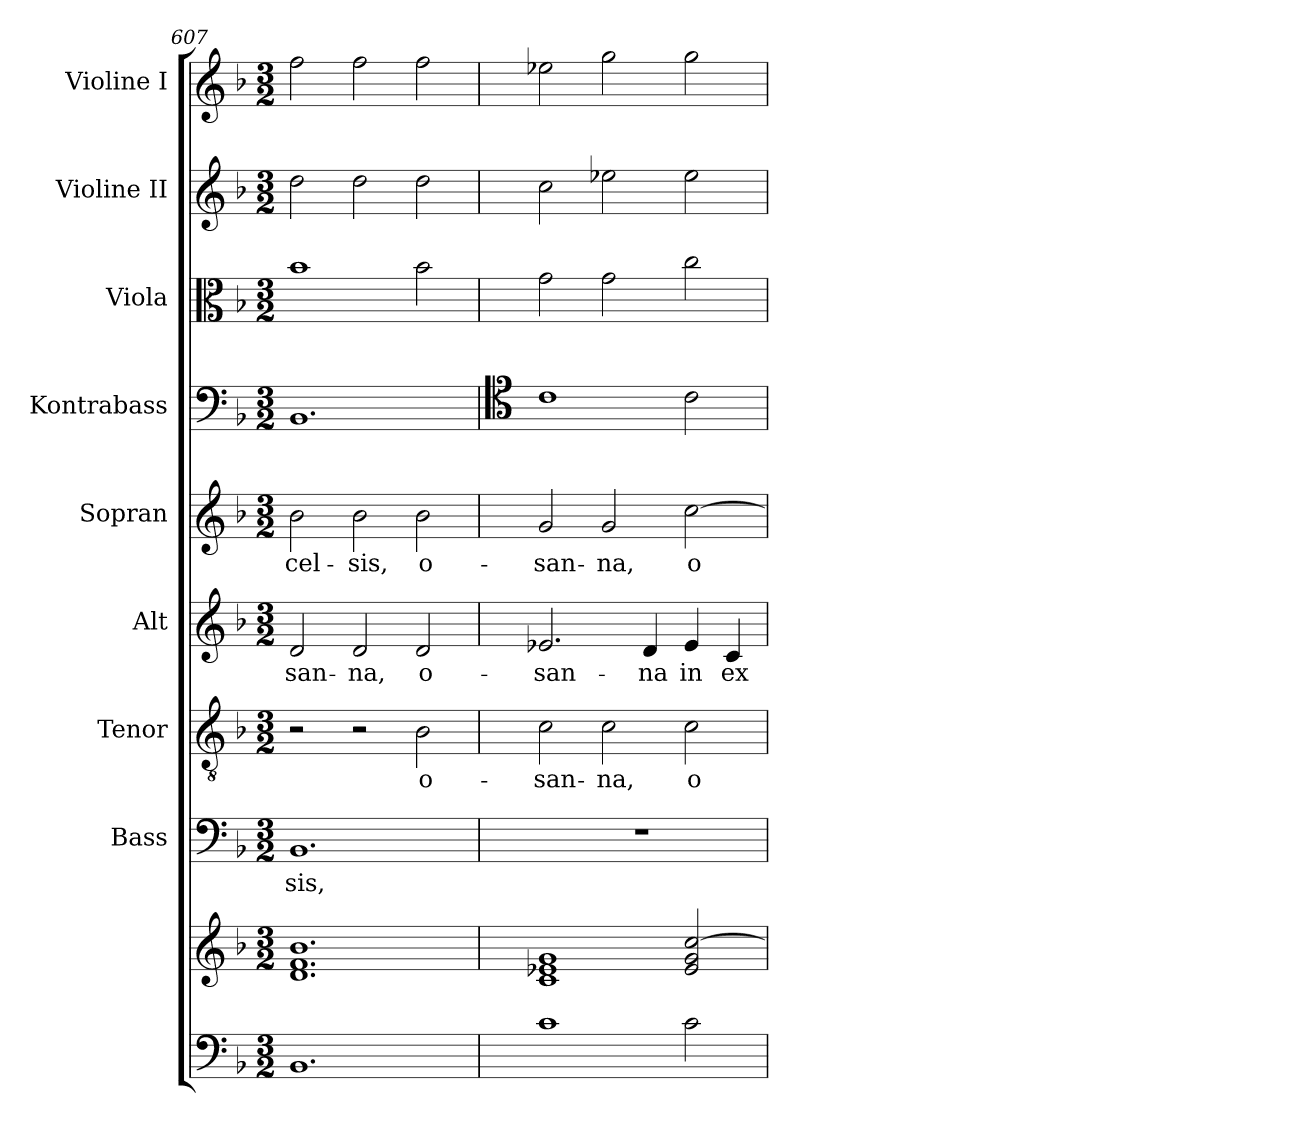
**kern	**kern	**kern	**text	**kern	**text	**kern	**text	**kern	**text	**kern	**kern	**kern	**kern
*part9	*part9	*part8	*part8	*part7	*part7	*part6	*part6	*part5	*part5	*part4	*part3	*part2	*part1
*staff10	*staff9	*staff8	*staff8	*staff7	*staff7	*staff6	*staff6	*staff5	*staff5	*staff4	*staff3	*staff2	*staff1
*	*	*I"Bass	*	*I"Tenor	*	*I"Alt	*	*I"Sopran	*	*I"Kontrabass	*I"Viola	*I"Violine II	*I"Violine I
*	*	*I'B.	*	*I'T.	*	*I'A.	*	*I'S.	*	*I'Kb.	*I'Vla.	*I'Vl. II	*I'Vl. I
*clefF4	*clefG2	*clefF4	*	*clefGv2	*	*clefG2	*	*clefG2	*	*clefF4	*clefC3	*clefG2	*clefG2
*	*	*	*	*	*	*	*	*	*	*ITrd7c12	*	*	*
*k[b-]	*k[b-]	*k[b-]	*	*k[b-]	*	*k[b-]	*	*k[b-]	*	*k[b-]	*k[b-]	*k[b-]	*k[b-]
*F:	*F:	*F:	*	*F:	*	*F:	*	*F:	*	*F:	*F:	*F:	*F:
*M3/2	*M3/2	*M3/2	*	*M3/2	*	*M3/2	*	*M3/2	*	*M3/2	*M3/2	*M3/2	*M3/2
=607	=607	=607	=607	=607	=607	=607	=607	=607	=607	=607	=607	=607	=607
!	!	!	!LO:LY:b	!	!	!	!LO:LY:b	!	!LO:LY:b	!	!	!	!
1.BB-	1.d 1.f 1.b-	1.BB-	-sis,	2r	.	2d/	-san-	2b-\	-cel-	1.BBB-	1b-	2dd\	2ff\
!	!	!	!	!	!	!	!LO:LY:b	!	!LO:LY:b	!	!	!	!
.	.	.	.	2r	.	2d/	-na,	2b-\	-sis,	.	.	2dd\	2ff\
!	!	!	!	!	!LO:LY:b	!	!LO:LY:b	!	!LO:LY:b	!	!	!	!
.	.	.	.	2B-\	o-	2d/	o-	2b-\	o-	.	2b-\	2dd\	2ff\
=608	=608	=608	=608	=608	=608	=608	=608	=608	=608	=608	=608	=608	=608
*	*	*	*	*	*	*	*	*	*	*clefC4	*	*	*
!	!	!	!	!	!LO:LY:b	!	!LO:LY:b	!	!LO:LY:b	!	!	!	!
1c	1c 1e-X 1g	1.r	.	2c\	-san-	2.e-X/	-san-	2g/	-san-	1C	2g\	2cc\	2ee-X\
!	!	!	!	!	!LO:LY:b	!	!	!	!LO:LY:b	!	!	!	!
.	.	.	.	2c\	-na,	.	.	2g/	-na,	.	2g\	2ee-X\	2gg\
!	!	!	!	!	!	!	!LO:LY:b	!	!	!	!	!	!
.	.	.	.	.	.	4d/	-na	.	.	.	.	.	.
!	!	!	!	!	!LO:LY:b	!	!LO:LY:b	!	!LO:LY:b	!	!	!	!
2c\	2e-/ 2g/ [>2cc/	.	.	2c\	o-	4e-/	in	[2cc\	o-	2C\	2cc\	2ee-\	2gg\
!	!	!	!	!	!	!	!LO:LY:b	!	!	!	!	!	!
.	.	.	.	.	.	4c/	ex-	.	.	.	.	.	.
=	=	=	=	=	=	=	=	=	=	=	=	=	=
*-	*-	*-	*-	*-	*-	*-	*-	*-	*-	*-	*-	*-	*-
